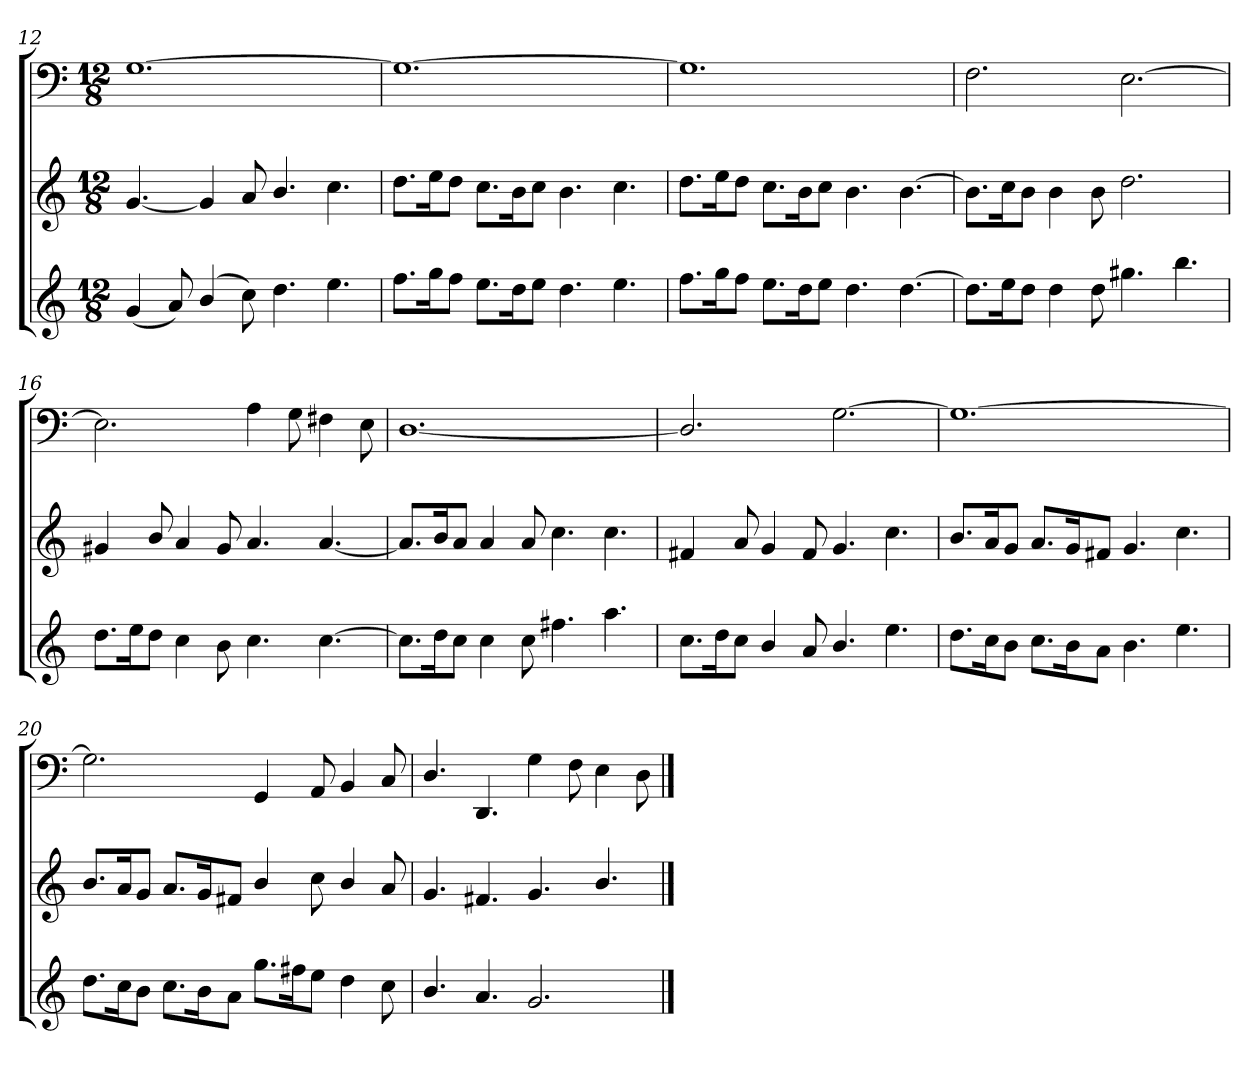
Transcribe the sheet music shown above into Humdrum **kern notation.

**kern	**kern	**kern
*part3	*part2	*part1
*staff3	*staff2	*staff1
*clefG2	*clefG2	*clefF4
*k[]	*k[]	*k[]
*C:	*C:	*C:
*M12/8	*M12/8	*M12/8
=12	=12	=12
(4g/	[4.g/	[1.G\
8a/)	.	.
(4b/	4g/]	.
8cc\)	8a/	.
4.dd\	4.b/	.
4.ee\	4.cc\	.
=13	=13	=13
8.ff\L	8.dd\L	1.G\_
16gg\K	16ee\K	.
8ff\J	8dd\J	.
8.ee\L	8.cc\L	.
16dd\K	16b\K	.
8ee\J	8cc\J	.
4.dd\	4.b\	.
4.ee\	4.cc\	.
=14	=14	=14
8.ff\L	8.dd\L	1.G\]
16gg\K	16ee\K	.
8ff\J	8dd\J	.
8.ee\L	8.cc\L	.
16dd\K	16b\K	.
8ee\J	8cc\J	.
4.dd\	4.b\	.
[4.dd\	[4.b\	.
=15	=15	=15
8.dd\L]	8.b\L]	2.F\
16ee\K	16cc\K	.
8dd\J	8b\J	.
4dd\	4b\	.
8dd\	8b\	.
4.gg#X\	2.dd\	[2.E\
4.bb\	.	.
=16	=16	=16
8.dd\L	4g#X/	2.E\]
16ee\K	.	.
8dd\J	8b/	.
4cc\	4a/	.
8b\	8g#/	.
4.cc\	4.a/	4A\
.	.	8G\
[4.cc\	[4.a/	4F#X\
.	.	8E\
=17	=17	=17
8.cc\L]	8.a/L]	[1.D/
16dd\K	16b/K	.
8cc\J	8a/J	.
4cc\	4a/	.
8cc\	8a/	.
4.ff#X\	4.cc\	.
4.aa\	4.cc\	.
=18	=18	=18
8.cc\L	4f#X/	2.D/]
16dd\K	.	.
8cc\J	8a/	.
4b/	4g/	.
8a/	8f#/	.
4.b/	4.g/	[2.G\
4.ee\	4.cc\	.
=19	=19	=19
8.dd\L	8.b/L	1.G\_
16cc\K	16a/K	.
8b\J	8g/J	.
8.cc\L	8.a/L	.
16b\K	16g/K	.
8a\J	8f#X/J	.
4.b\	4.g/	.
4.ee\	4.cc\	.
=20	=20	=20
8.dd\L	8.b/L	2.G\]
16cc\K	16a/K	.
8b\J	8g/J	.
8.cc\L	8.a/L	.
16b\K	16g/K	.
8a\J	8f#X/J	.
8.gg\L	4b/	4GG/
16ff#X\K	.	.
8ee\J	8cc\	8AA/
4dd\	4b/	4BB/
8cc\	8a/	8C/
=21	=21	=21
4.b/	4.g/	4.D/
4.a/	4.f#X/	4.DD/
2.g/	4.g/	4G\
.	.	8F\
.	4.b/	4E\
.	.	8D\
==	==	==
*-	*-	*-
